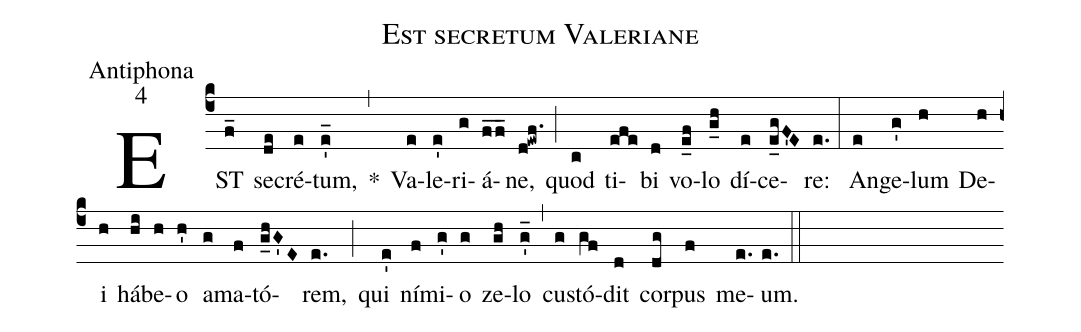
name:Est secretum Valeriane;
office-part:Antiphona;
mode:4;
%%
(c4) EST(f_) se(de)cré(e)tum,(e'_) *(,) Va(e)le(e')ri(g)á(f_/f_)ne,(d!ewf.) (;) quod(c) ti(efe)bi(d) vo(e_f)lo(g_h) dí(e)ce(e_gF'E)re:(e.) (:) An(e)ge(g')lum(h) De(h)i(h) há(hi)be(h)o(h') a(g)ma(f)tó(g_hG'E)rem,(e.) (;) qui(e') ní(f)mi(g')o(g) ze(gh)lo(g'_) (,) cu(g)stó(gf)dit(d) cor(dg)pus(f) me(e.)um.(e.) (::)
